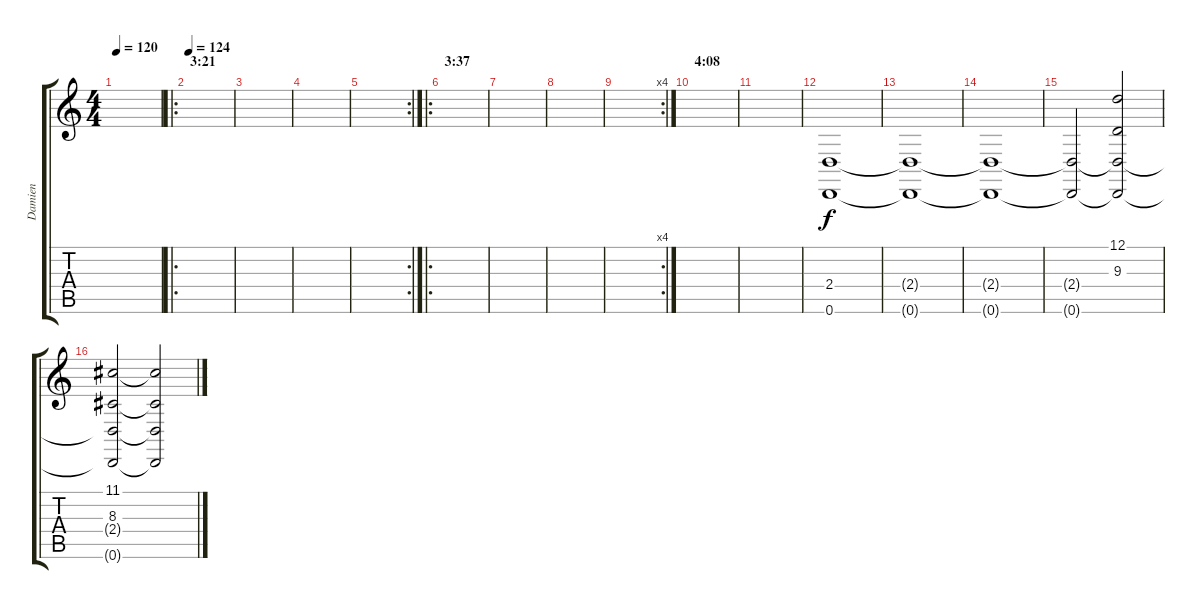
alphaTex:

\track ("Damien" "Damien") {instrument stringensemble1}
\staff {score tabs}
\tuning (D4 A3 F3 C3 G2 D2) {hide}
\ts (4 4)
\tempo 120
\clef g2
\ks c
|
\ro
\section ("" "3:21")
\tempo 124
|
|
|
\rc 2
|
\ro
\section ("" "3:37")
|
|
|
\rc 4
|
\section ("" "4:08")
|
|
(2.4 0.6).1 |
(2.4{t} 0.6{t}).1 |
(2.4{t} 0.6{t}).1 |
(2.4{t} 0.6{t}).2 (12.1 9.3 2.4{t} 0.6{t}).2 |
(11.1 8.3 2.4{t} 0.6{t}).2 (11.1{t} 8.3{t} 2.4{t} 0.6{t}).2
